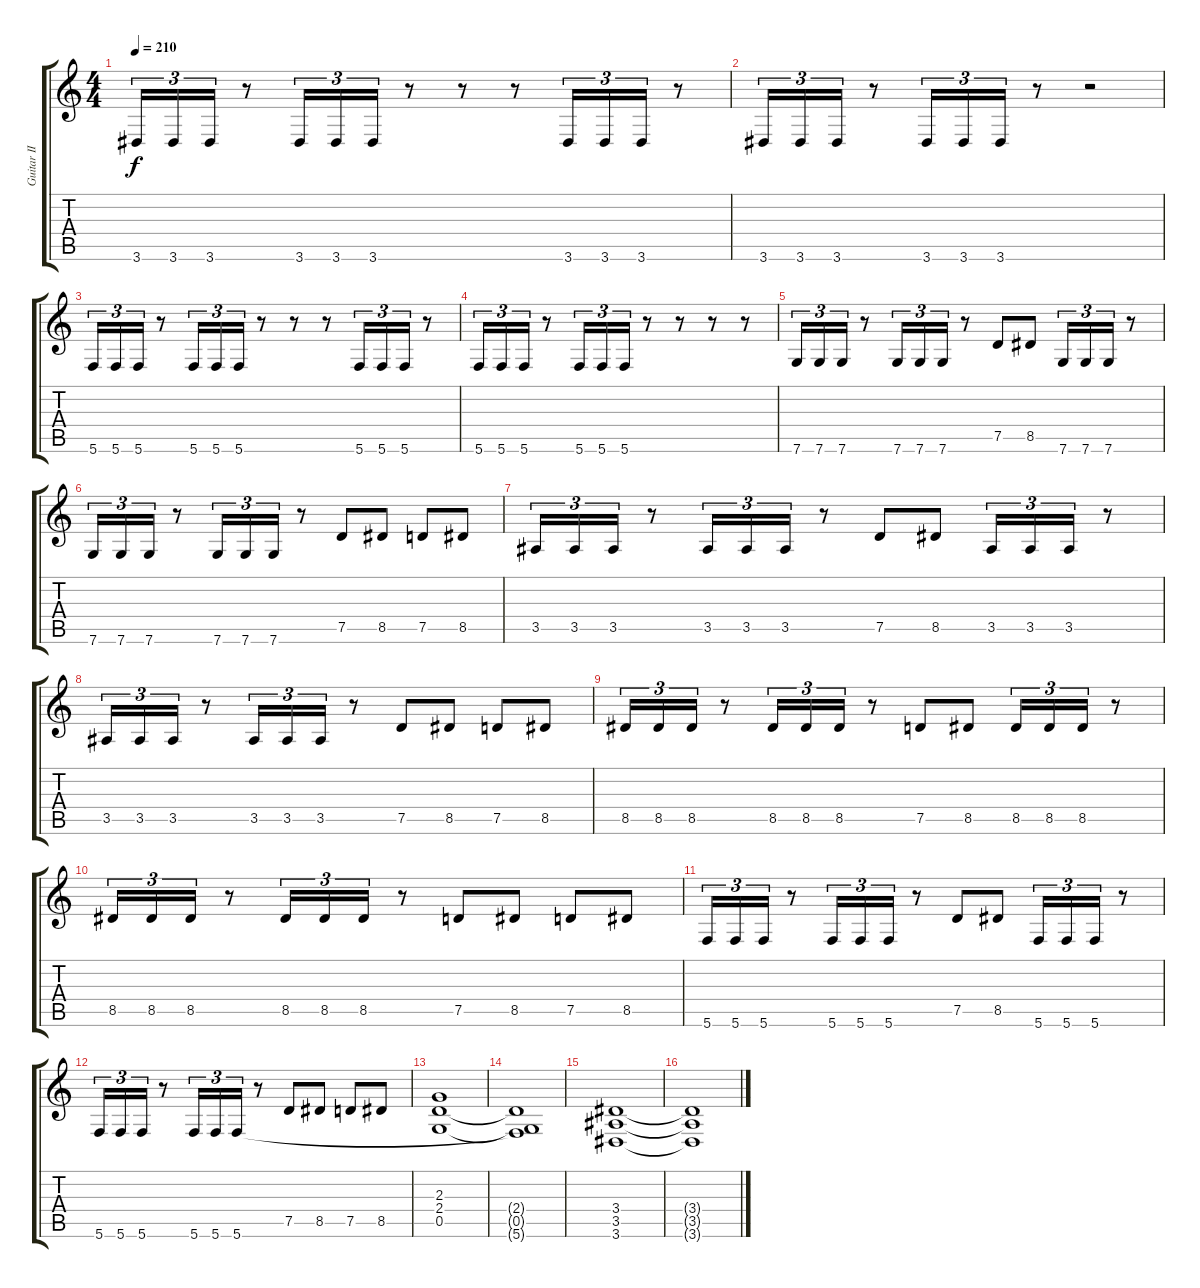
\track ("Guitar II" "Guitar II") {instrument distortionguitar}
\staff {score tabs}
\tuning (D4 A3 F3 C3 G2 C2) {hide}
\ts (4 4)
\tempo 210
\clef g2
\ks c
3.6.16{tu (3 2) dy f} 3.6.16{tu (3 2)} 3.6.16{tu (3 2)} r.8 3.6.16{tu (3 2)} 3.6.16{tu (3 2)} 3.6.16{tu (3 2)} r.8 r.8 r.8 3.6.16{tu (3 2)} 3.6.16{tu (3 2)} 3.6.16{tu (3 2)} r.8 |
3.6.16{tu (3 2)} 3.6.16{tu (3 2)} 3.6.16{tu (3 2)} r.8 3.6.16{tu (3 2)} 3.6.16{tu (3 2)} 3.6.16{tu (3 2)} r.8 r.2 |
5.6.16{tu (3 2)} 5.6.16{tu (3 2)} 5.6.16{tu (3 2)} r.8 5.6.16{tu (3 2)} 5.6.16{tu (3 2)} 5.6.16{tu (3 2)} r.8 r.8 r.8 5.6.16{tu (3 2)} 5.6.16{tu (3 2)} 5.6.16{tu (3 2)} r.8 |
5.6.16{tu (3 2)} 5.6.16{tu (3 2)} 5.6.16{tu (3 2)} r.8 5.6.16{tu (3 2)} 5.6.16{tu (3 2)} 5.6.16{tu (3 2)} r.8 r.8 r.8 r.8 |
7.6.16{tu (3 2)} 7.6.16{tu (3 2)} 7.6.16{tu (3 2)} r.8 7.6.16{tu (3 2)} 7.6.16{tu (3 2)} 7.6.16{tu (3 2)} r.8 7.5.8 8.5.8 7.6.16{tu (3 2)} 7.6.16{tu (3 2)} 7.6.16{tu (3 2)} r.8 |
7.6.16{tu (3 2)} 7.6.16{tu (3 2)} 7.6.16{tu (3 2)} r.8 7.6.16{tu (3 2)} 7.6.16{tu (3 2)} 7.6.16{tu (3 2)} r.8 7.5.8 8.5.8 7.5.8 8.5.8 |
3.5.16{tu (3 2)} 3.5.16{tu (3 2)} 3.5.16{tu (3 2)} r.8 3.5.16{tu (3 2)} 3.5.16{tu (3 2)} 3.5.16{tu (3 2)} r.8 7.5.8 8.5.8 3.5.16{tu (3 2)} 3.5.16{tu (3 2)} 3.5.16{tu (3 2)} r.8 |
3.5.16{tu (3 2)} 3.5.16{tu (3 2)} 3.5.16{tu (3 2)} r.8 3.5.16{tu (3 2)} 3.5.16{tu (3 2)} 3.5.16{tu (3 2)} r.8 7.5.8 8.5.8 7.5.8 8.5.8 |
8.5.16{tu (3 2)} 8.5.16{tu (3 2)} 8.5.16{tu (3 2)} r.8 8.5.16{tu (3 2)} 8.5.16{tu (3 2)} 8.5.16{tu (3 2)} r.8 7.5.8 8.5.8 8.5.16{tu (3 2)} 8.5.16{tu (3 2)} 8.5.16{tu (3 2)} r.8 |
8.5.16{tu (3 2)} 8.5.16{tu (3 2)} 8.5.16{tu (3 2)} r.8 8.5.16{tu (3 2)} 8.5.16{tu (3 2)} 8.5.16{tu (3 2)} r.8 7.5.8 8.5.8 7.5.8 8.5.8 |
5.6.16{tu (3 2)} 5.6.16{tu (3 2)} 5.6.16{tu (3 2)} r.8 5.6.16{tu (3 2)} 5.6.16{tu (3 2)} 5.6.16{tu (3 2)} r.8 7.5.8 8.5.8 5.6.16{tu (3 2)} 5.6.16{tu (3 2)} 5.6.16{tu (3 2)} r.8 |
5.6.16{tu (3 2)} 5.6.16{tu (3 2)} 5.6.16{tu (3 2)} r.8 5.6.16{tu (3 2)} 5.6.16{tu (3 2)} 5.6.16{tu (3 2)} r.8 7.5.8 8.5.8 7.5.8 8.5.8 |
(2.3 2.4 0.5).1 |
(2.4{t} 0.5{t} 5.6{t}).1 |
(3.4 3.5 3.6).1 |
(3.4{t} 3.5{t} 3.6{t}).1
